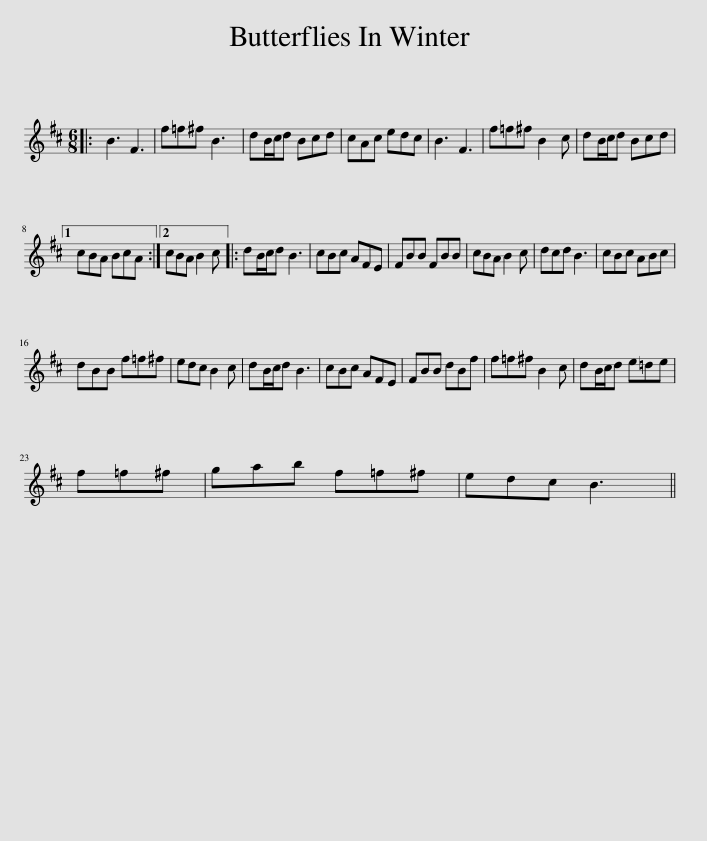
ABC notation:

X:1
L:1/8
M:6/8
I:linebreak $
K:Bmin
V:1 treble
V:1
|: B3 F3 | f=f^f B3 | dB/c/d Bcd | cAc edc | B3 F3 | %5
 f=f^f B2 c | dB/c/d Bcd |1$ cBA BcA :|2 cBA B2 c |: dB/c/d B3 | %10
 cBc AFE | FBB FBB | cBA B2 c | dcd B3 | cBc ABc |$ %15
 dBB f=f^f | edc B2 c | dB/c/d B3 | cBc AFE | FBB dBf | %20
 f=f^f B2 c | dB/c/d e=de |$ f=f^f | gab f=f^f | edc B3 || %25
